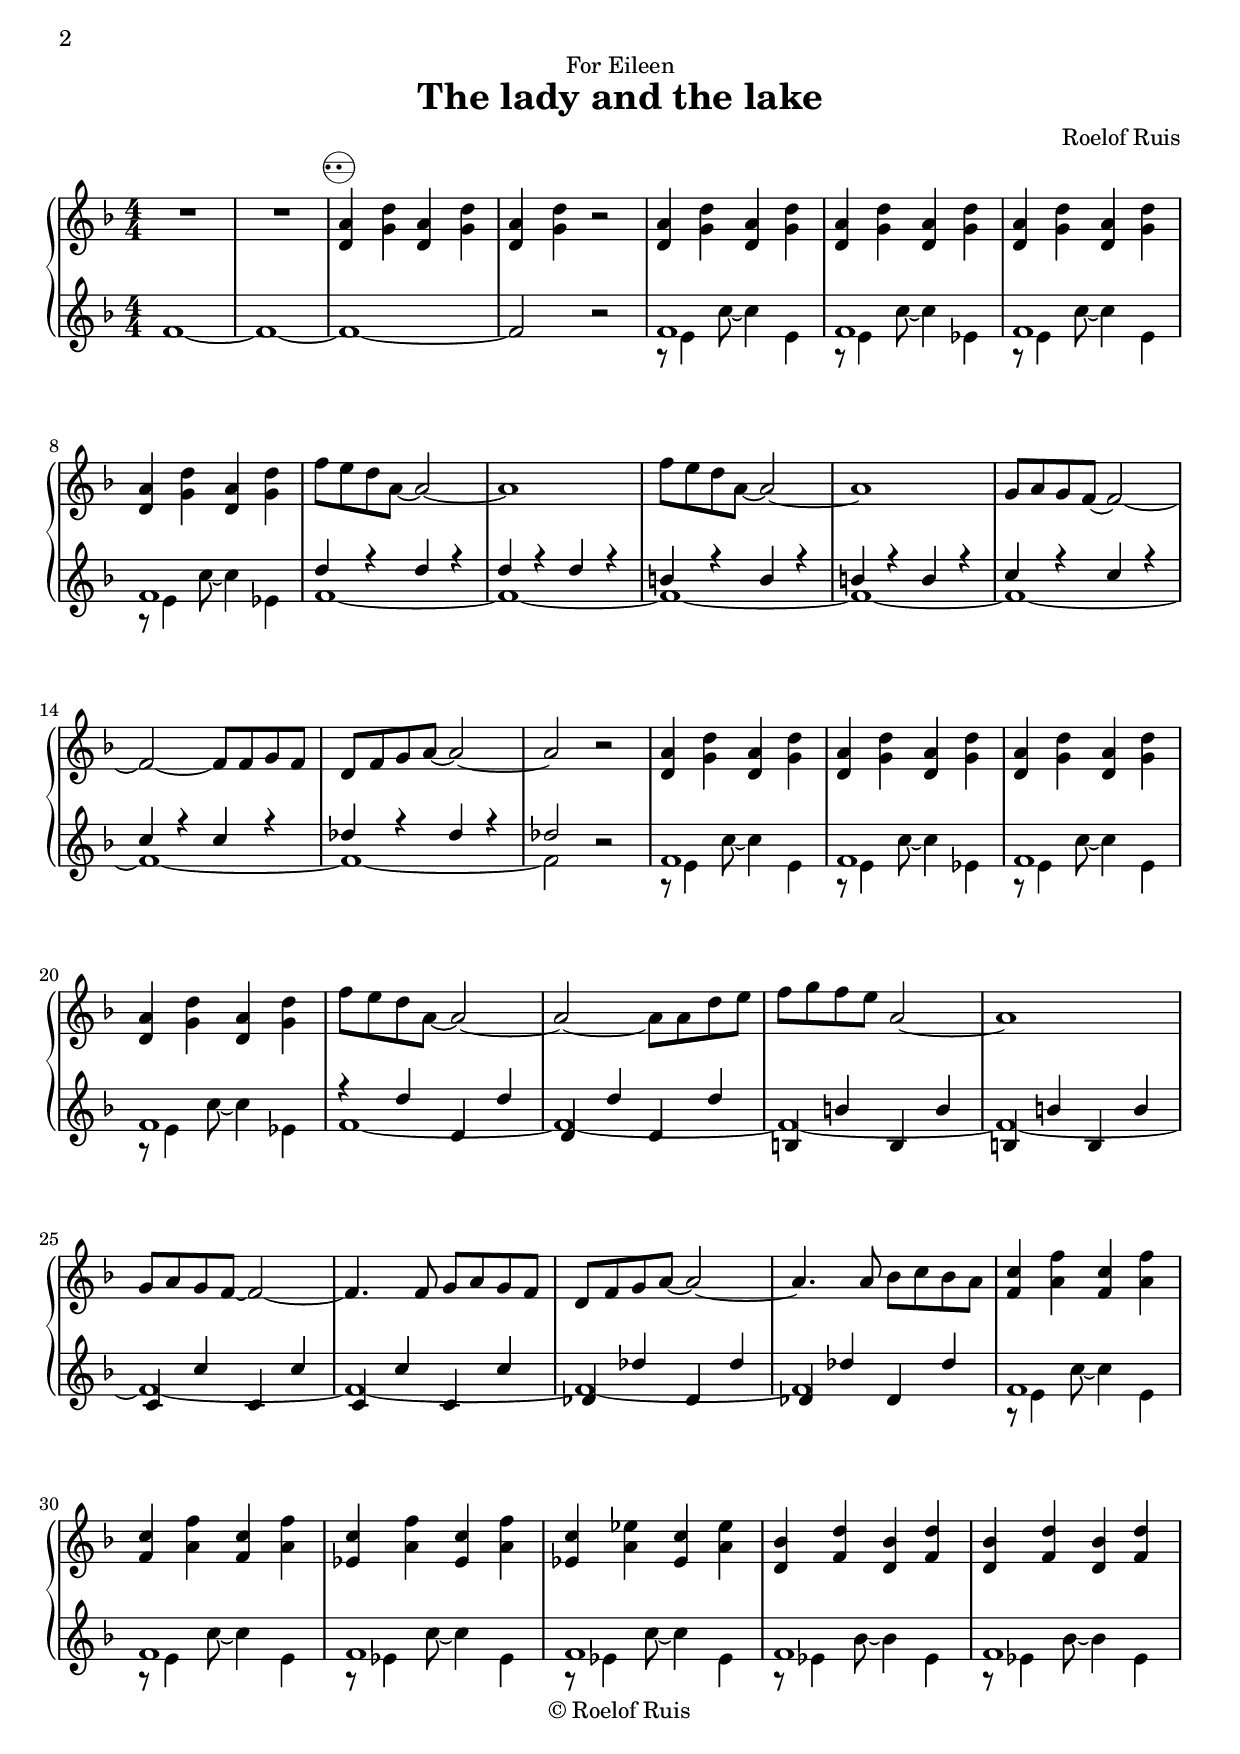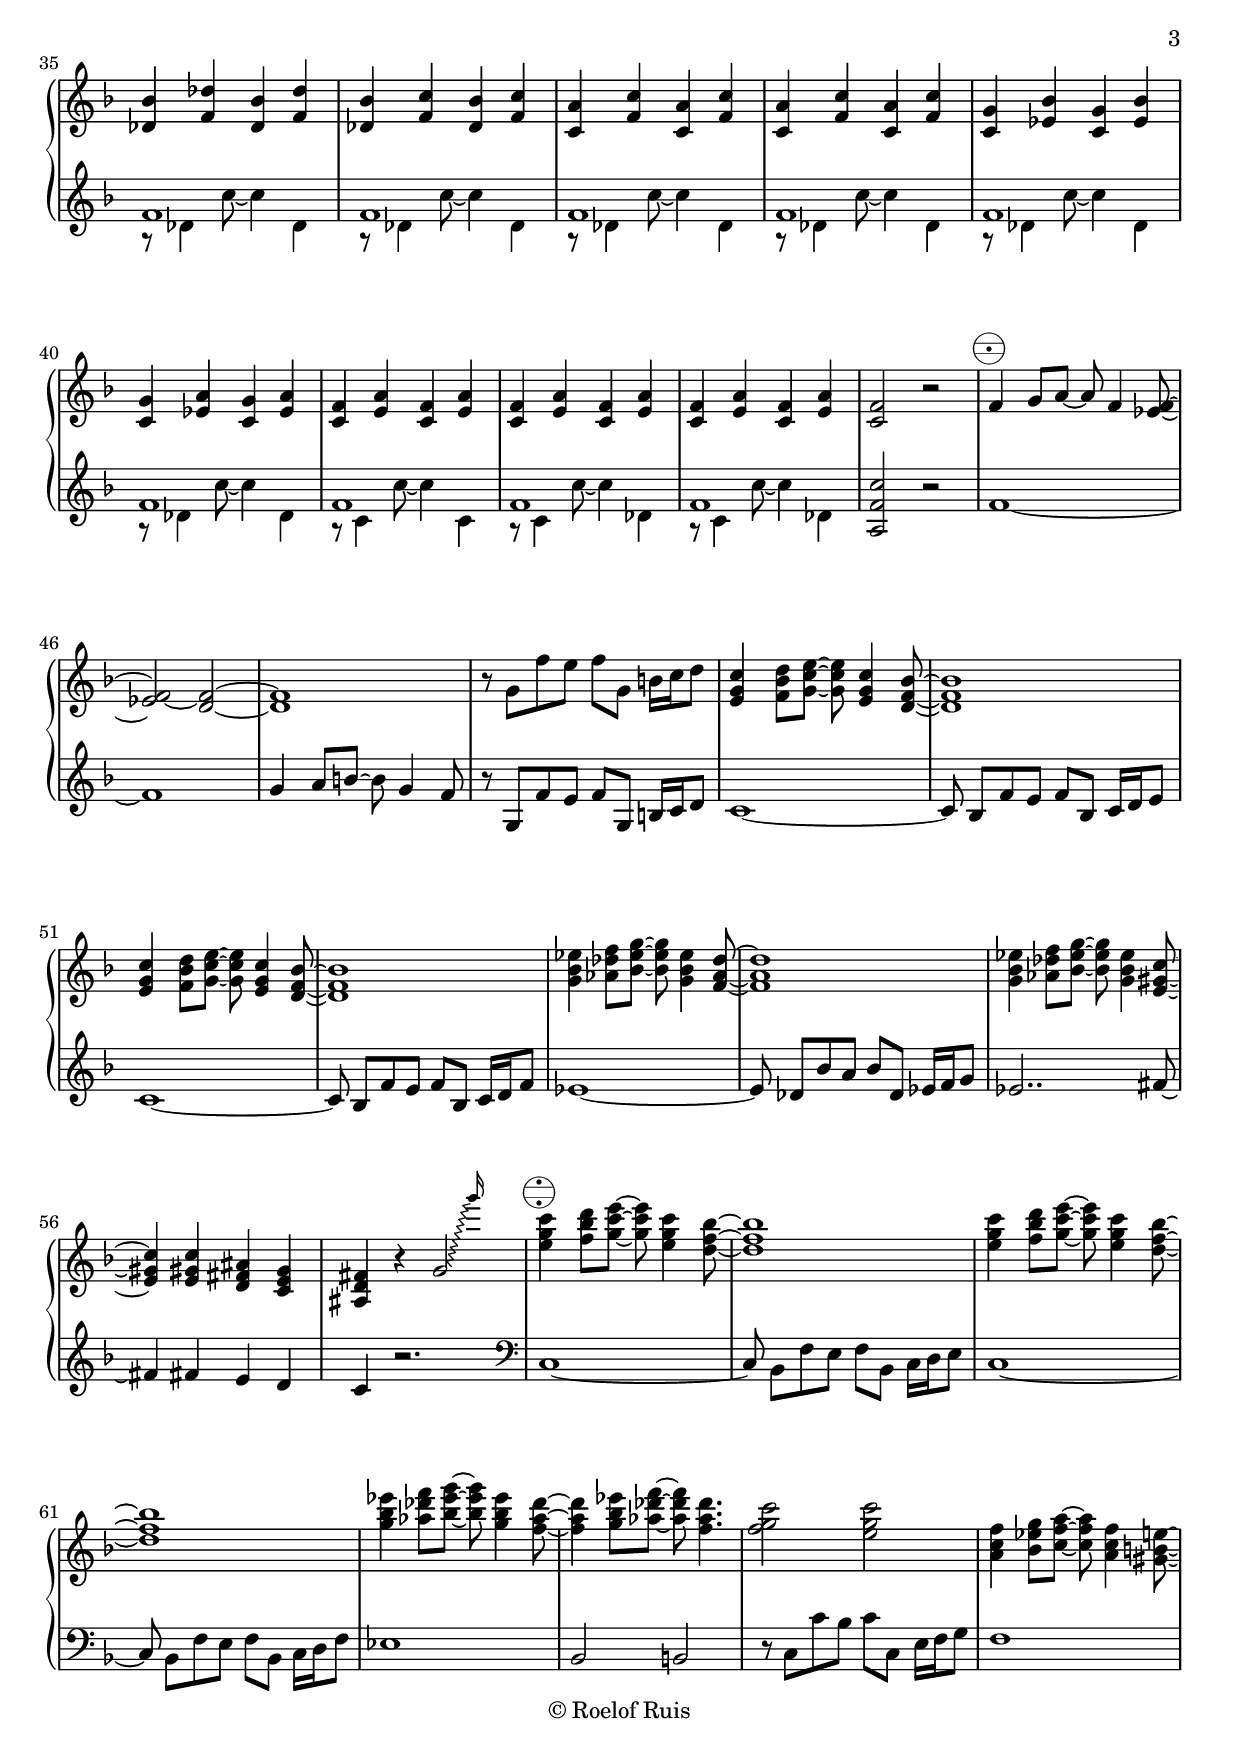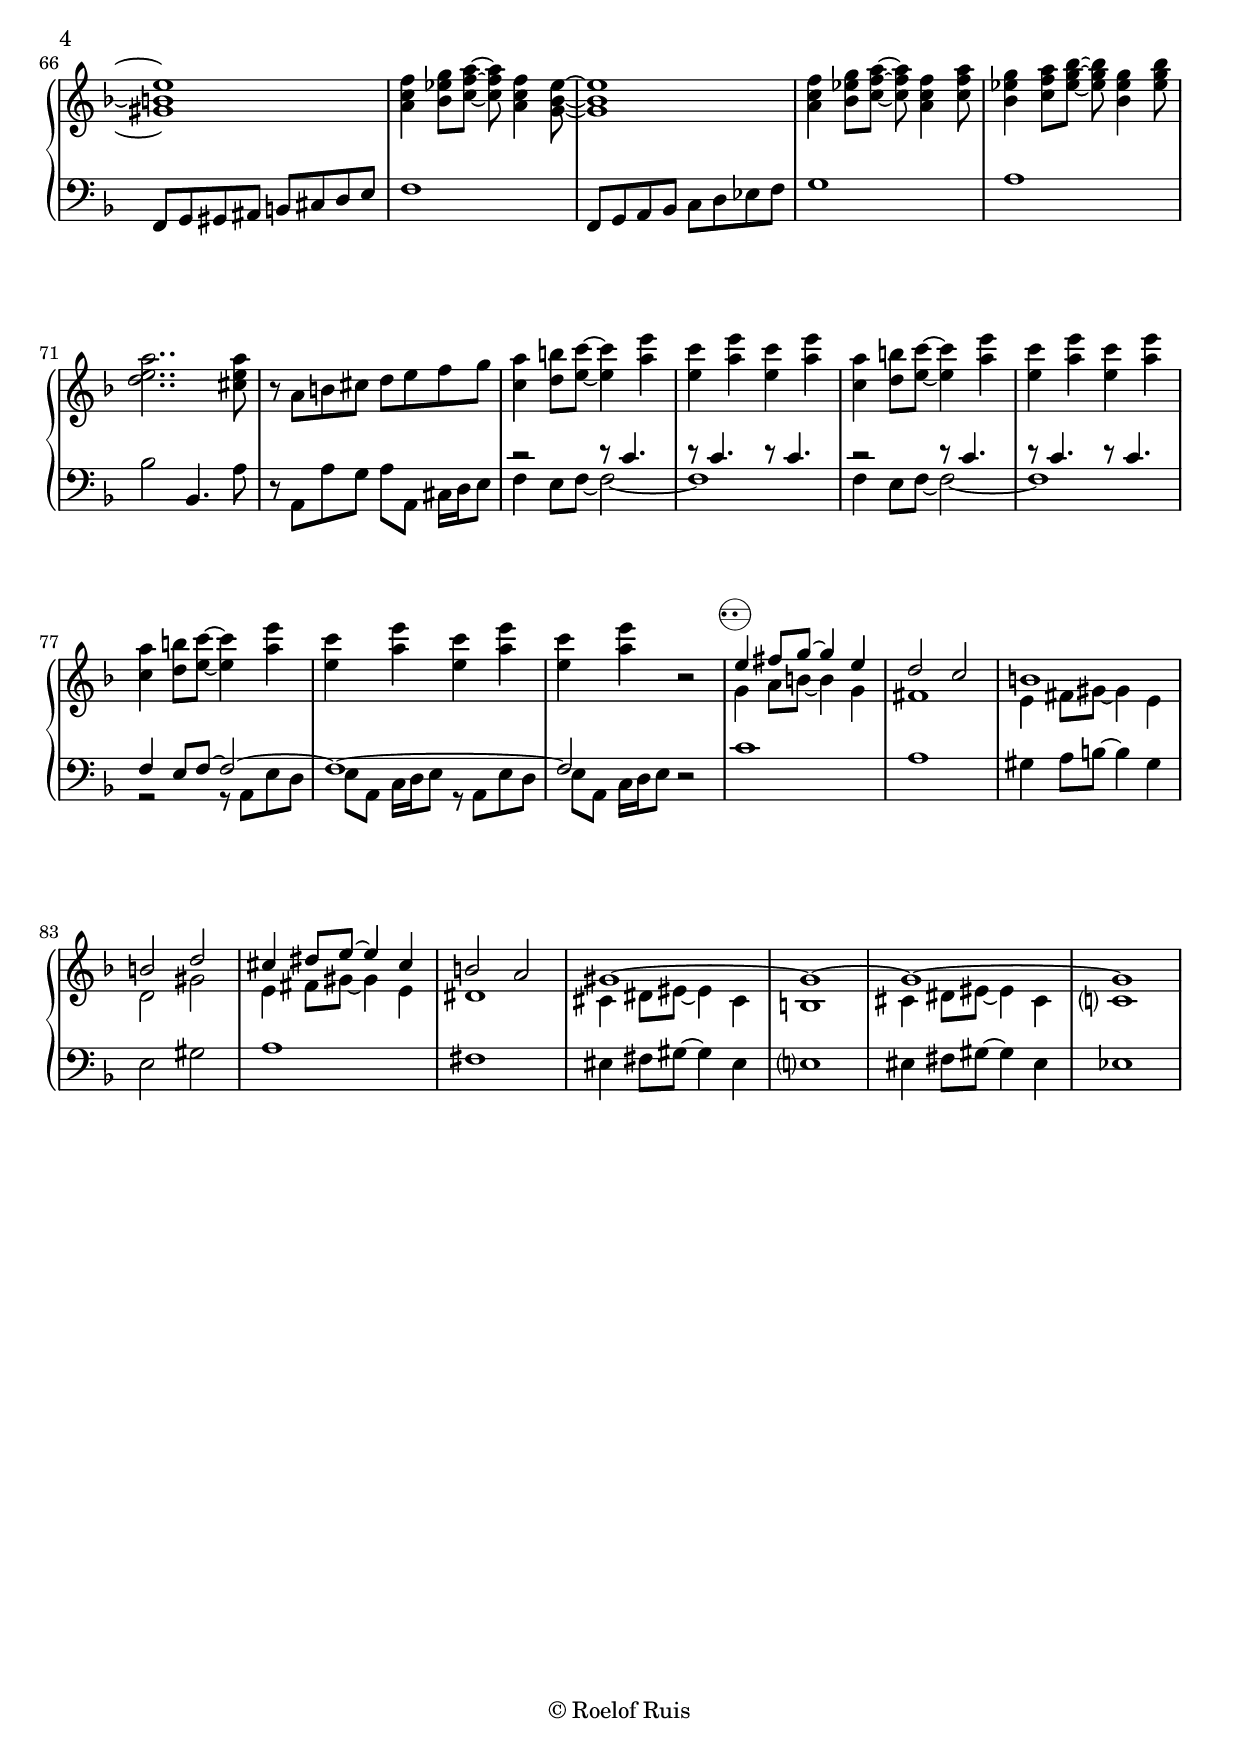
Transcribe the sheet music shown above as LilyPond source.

\version "2.20.0"

\version "2.20.0"

% ---- Bellows ----
out = ^\markup { \musicglyph #"accordion.pull" }
in = ^\markup { \musicglyph #"accordion.push" }

outsub = _\markup { \musicglyph #"accordion.pull" }
insub = _\markup { \musicglyph #"accordion.push" }

% ---- Basses ----
mj = ^\markup { \bold \magnify #0.8 { \roman M } }
mn = ^\markup { \bold \magnify #0.8 { \roman m } }
spt = ^\markup { \bold \magnify #0.8 { \roman 7 } }
vsp = ^\markup { \bold \magnify #0.8 { \roman v7 } }

bbass = _\markup {\box {\bold{BB}}}
sbass = _\markup {\box {\bold{SB}}}

% ---- Registers ----

eightva = \markup {\italic \translate #'(1.8 . 0) \raise #2 \magnify #0.8 {"8va"}}
loco    = \markup {\italic \translate #'(1.8 . 0) \raise #2 \magnify #0.8 {"loco"}}

dot = \markup {
  \musicglyph #"accordion.dot"
}

freebass = \markup {
  \musicglyph #"accordion.freebass"
}

discant = \markup {
  \musicglyph #"accordion.discant"
}

fbregz = ^\markup {
  \whiteout
  \combine
  \freebass
  \raise #0.5 \dot
}

fbrega = ^\markup {
  \whiteout
  \combine
  \freebass
  \raise #1.5 \dot
}

regz = ^\markup {
  \whiteout
  \combine
  \discant
  \raise #0.5 \dot
}

regez = ^\markup {
  \whiteout
  \combine
  \discant
    \combine
    \raise #0.5 \dot
    \eightva
}

rega = ^\markup {
  \whiteout
  \combine
  \discant
  \raise #1.5 \dot
}

regac = ^\markup {
  \whiteout
  \combine
  \discant
  \translate #'(-1 . 0) \raise #1.5 \dot
}

regzdba = ^\markup {
  \whiteout
  \combine
  \discant
  \combine
    \raise #0.5 \dot
    \combine
      \raise #1.5 \dot
      \translate #'(-1 . 0) \raise #1.5 \dot
}

regdbav = ^\markup {
  \whiteout
  \combine
  \discant
  \combine
    \raise #2.5 \dot
    \combine
      \raise #1.5 \dot
      \translate #'(-1 . 0) \raise #1.5 \dot
}

regav = ^\markup {
  \whiteout
  \combine
  \discant
  \combine
    \raise #2.5 \dot
    \raise #1.5 \dot
}

regdbaz = ^\markup {
  \whiteout
  \combine
  \discant
  \combine
    \raise #0.5 \dot
    \combine
      \raise #1.5 \dot
      \translate #'(-1 . 0) \raise #1.5 \dot
}

regdba = ^\markup {
  \whiteout
  \combine
  \discant
  \combine
    \raise #1.5 \dot
    \translate #'(-1 . 0) \raise #1.5 \dot
}

regza = ^\markup {
  \whiteout
  \combine
  \discant
  \combine
    \raise #0.5 \dot
    \raise #1.5 \dot
}

regeza = ^\markup {
  \whiteout
  \combine
  \discant
  \combine
    \raise #0.5 \dot
    \combine
      \raise #1.5 \dot
      \eightva
}

regzv = ^\markup {
  \whiteout
  \combine
  \discant
  \combine
    \raise #0.5 \dot
    \raise #2.5 \dot
}

regzav = ^\markup {
  \whiteout
  \combine
  \discant
  \combine
    \raise #2.5 \dot
    \combine
      \raise #1.5 \dot
      \raise #0.5 \dot
}

regezv = ^\markup {
  \whiteout
  \combine
  \discant
  \combine
    \raise #0.5 \dot
    \combine
      \raise #2.5 \dot
      \eightva
}

regzacv = ^\markup {
  \whiteout
  \combine
  \discant
  \combine
    \raise #2.5 \dot
    \combine
      \translate #'(-1 . 0) \raise #1.5 \dot
      \raise #0.5 \dot
}

regzacvl = ^\markup {
  \whiteout
  \combine
  \discant
  \combine
    \raise #2.5 \dot
    \combine
      \translate #'(-1 . 0) \raise #1.5 \dot
      \combine
        \raise # 0.5 \dot
        \loco
}

regzdbav = ^\markup {
  \whiteout
  \combine
  \discant
  \combine
    \raise #2.5 \dot
    \combine
      \raise #1.5 \dot
      \combine
      \translate #'(-1 . 0) \raise #1.5 \dot
      \raise #0.5 \dot
}









% ---- Other functionality ----

simile = \markup "simile"
subp = _\markup{ \italic sub \dynamic p }


options = {
  \numericTimeSignature
  \time 4/4
  \key f \major
}

staffRight = {
  \options
  \clef treble
  \relative c''' {
    R1*2 |
    <a, d,>4\regdba <d g,> <a d,> <d g,> |
    <a d,>4 <d g,> r2 |
    
    <a d,>4 <d g,> <a d,> <d g,> |
    <a d,>4 <d g,> <a d,> <d g,> |
    <a d,>4 <d g,> <a d,> <d g,> |
    <a d,>4 <d g,> <a d,> <d g,> |
    
    f8 e d a~ a2~ |
    a1 |
    f'8 e d a~ a2~ |
    a1 |
    g8 a g f~ f2~ |
    f2~ f8 f g f |
    d8 f g a~ a2~ |
    a2 r |
    
    <a d,>4 <d g,> <a d,> <d g,> |
    <a d,>4 <d g,> <a d,> <d g,> |
    <a d,>4 <d g,> <a d,> <d g,> |
    <a d,>4 <d g,> <a d,> <d g,> |
    
    f8 e d a~ a2~ |
    a2~ a8 a d e |
    f g f e a,2~ |
    a1 |
    g8 a g f~ f2~ |
    f4. f8 g a g f |
    d8 f g a~ a2~ |
    a4. a8 bes c bes a |
    
    <c f,>4 <f a,> <c f,> <f a,> |
    <c f,> <f a,> <c f,> <f a,> |
    <c es,> <f a,> <c es,> <f a,> |
    <c es,> <es a,> <c es,> <es a,> |
    <bes d,> <d f,> <bes d,> <d f,> |
    <bes d,> <d f,> <bes d,> <d f,> |
    <bes des,> <des f,> <bes des,> <des f,> |
    <bes des,> <c f,> <bes des,> <c f,> |
    <a c,> <c f,> <a c,> <c f,> |
    <a c,> <c f,> <a c,> <c f,> |
    <g c,> <bes es,> <g c,> <bes es,> |
    <g c,> <a es> <g c,> <a es> |
    <f c> <a e> <f c> <a e> |
    <f c> <a e> <f c> <a e> |
    <f c> <a e> <f c> <a e> |
    <f c>2 r2 |

    f4\rega g8 a~ a f4 <f~ es~>8 |
    <f~ es>2 <f~ d~> |
    <f d>1 |
    r8 g f' e f g, b16 c d8 |
    
    <c g e>4 <d bes f>8 <e~ c~ g~> <e c g> <c g e>4 <bes~ f~ d~>8 |
    <bes f d>1 |
    <c g e>4 <d bes f>8 <e~ c~ g~> <e c g> <c g e>4 <bes~ f~ d~>8 |
    <bes f d>1 |

    <es bes g>4 <f des as>8 <g~ es~ bes~> <g es bes> <es bes g>4 <des~ as~ f~>8 |
    <des as f>1 |
    <es bes g>4 <f des as>8 <g~ es~ bes~> <g es bes> <es bes g>4 <c~ gis~ e~>8 |
    <c gis e>4 <c gis e> <ais fis d> <gis e c> <fis d ais>4 r4 
    \override Glissando.style = #'zigzag
    \afterGrace g2\glissando g''16 |

    <c, g e>4\regzv <d bes f>8 <e~ c~ g~> <e c g> <c g e>4 <bes~ f~ d~>8 |
    <bes f d>1 |
    <c g e>4 <d bes f>8 <e~ c~ g~> <e c g> <c g e>4 <bes~ f~ d~>8 |
    <bes f d>1 |
    
    <es bes g>4 <f des as>8 <g~ es~ bes~> <g es bes> <es bes g>4 <des~ as~ f~>8 |
    <des as f>4 <es bes g>8 <f~ des~ as~> <f des as> <des as f>4. |
    <c g f>2 <c g e> |
    <f, c a>4 <g es bes>8 <a~ f~ c~> <a f c> <f c a>4 <e~ b~ gis~>8 |
    <e b gis>1 |
    <f c a>4 <g es bes>8 <a~ f~ c~> <a f c> <f c a>4 <es~ bes~ g~>8 |
    <es bes g>1 |
    <f c a>4 <g es bes>8 <a~ f~ c~> <a f c> <f c a>4 <a f c>8 |
    <g es bes>4 <a f c>8 <bes~ g~ es~> <bes g es> <g es bes>4 <bes g es>8 |
    <a e d>2.. <a e cis>8 |
    r8 a,[ b cis] d e f g |

    <a c,>4 <b d,>8 <c~ e,~>8 <c e,>4 <e a,> |
    <c e,> <e a,> <c e,> <e a,> |
    <a, c,>4 <b d,>8 <c~ e,~>8 <c e,>4 <e a,> |
    <c e,> <e a,> <c e,> <e a,> |
    
    <a, c,>4 <b d,>8 <c~ e,~>8 <c e,>4 <e a,> |
    <c e,> <e a,> <c e,> <e a,> |
    <c e,> <e a,> r2 |
    
    %R1 |
    %<ais,, fis cis>1\regdba |
    %R1 |
    %<bis gis dis>1 |
    %R1 |
    %<d bes f>1 |
    %R1 |
    %<e c g>1\fermata |
    << { e,4\regdba fis8 g~ g4 e } \\ { g,4 a8 b~ b4 g } >> |
    << { d'2 c } \\ { fis,1 } >> |
    << { b1 } \\ { e,4 fis8 gis~ gis4 e } >> |
    << { b'2 d } \\ { d,2 gis } >> |
    << { cis4 dis8 e~ e4 cis } \\ { e,4 fis8 gis~ gis4 e } >> |
    << { b'2 a } \\ { dis,1 } >> |
    << { gis1~ } \\ { cis,4 dis8 eis~ eis4 cis } >> |
    << { gis'1~ } \\ { b,1 } >> |
    << { gis'1~ } \\ { cis,4 dis8 eis~ eis4 cis } >> |
    << { gis'1~ } \\ { c,?1 } >> |

  }
}

staffLeft = {
  \options
  \clef treble
  \relative c' {
    f1~ |
    f1~ |
    f1~ |
    f2 r2 |

    << { f1 } \\ { r8 e4 c'8~ c4 e, } >> |
    << { f1 } \\ { r8 e4 c'8~ c4 es, } >> |
    << { f1 } \\ { r8 e4 c'8~ c4 e, } >> |
    << { f1 } \\ { r8 e4 c'8~ c4 es, } >> |
    
    << 
       { 
         d'4 r d r |
         d4 r d r |
         b r b r |
         b r b r |
         c r c r |
         c r c r |
         des r des r |
         des2
       }
       \\
       { f,1~ f~ f~ f~ f~ f~ f~ f2 }
    >> r2 |
    
    << { f1 } \\ { r8 e4 c'8~ c4 e, } >> |
    << { f1 } \\ { r8 e4 c'8~ c4 es, } >> |
    << { f1 } \\ { r8 e4 c'8~ c4 e, } >> |
    << { f1 } \\ { r8 e4 c'8~ c4 es, } >> |
    
    << 
       { 
         r4 d'4 d, d' |
         d, d' d, d' |
         b, b' b, b' |
         b, b' b, b' |
         c, c' c, c' |
         c, c' c, c' |
         des, des' des, des' |
         des, des' des, des' |
       }
       \\
       { f,1~ f~ f~ f~ f~ f~ f~ f }
    >>
    
    << { f1 } \\ { r8 e4 c'8~ c4 e, } >> |
    << { f1 } \\ { r8 e4 c'8~ c4 e, } >> |
    << { f1 } \\ { r8 es4 c'8~ c4 es, } >> |
    << { f1 } \\ { r8 es4 c'8~ c4 es, } >> |
    << { f1 } \\ { r8 es4 bes'8~ bes4 es, } >> |
    << { f1 } \\ { r8 es4 bes'8~ bes4 es, } >> |
    << { f1 } \\ { r8 des4 c'8~ c4 des, } >> |
    << { f1 } \\ { r8 des4 c'8~ c4 des, } >> |
    << { f1 } \\ { r8 des4 c'8~ c4 des, } >> |
    << { f1 } \\ { r8 des4 c'8~ c4 des, } >> |
    << { f1 } \\ { r8 des4 c'8~ c4 des, } >> |
    << { f1 } \\ { r8 des4 c'8~ c4 des, } >> |
    << { f1 } \\ { r8 c4 c'8~ c4 c, } >> |
    << { f1 } \\ { r8 c4 c'8~ c4 des, } >> |
    << { f1 } \\ { r8 c4 c'8~ c4 des, } >> |
    <c' f, a,>2 r2
    
    f,1~ |
    f |
    g4 a8 b~ b g4 f8 |
    r8 g, f' e f g, b16 c d8 |
    

    c1~ |
    c8 bes[ f' e] f bes, c16 d e8 |
    c1~ |
    c8 bes[ f' e] f bes, c16 d f8 |
    es1~ |
    es8 des[ bes' a] bes des, es16 f g8 |
    es2.. fis8~ |
    fis4 fis4 e d |
    c4 r2. |
    
    \clef bass
    
    c,1~ |
    c8 bes[ f' e] f bes, c16 d e8 |
    c1~ |
    c8 bes[ f' e] f bes, c16 d f8 |
    es1 |
    bes2 b |
    r8 c c' bes c c, e16 f g8 |
    
    f1 |
    f,8 g gis ais b cis d e |
    f1 |
    f,8 g a bes c d es f |
    g1 |
    a1 |
    bes2 bes,4. a'8 |
    r8 a,[ a' g] a a, cis16 d e8 |

    << { r2 r8 c'4. } \\ { f,4 e8 f8~ f2~ } >> |
    << { r8 c'4. r8 c4. } \\ { f,1 } >> |
    << { r2 r8 c'4. } \\ { f,4 e8 f8~ f2~ } >> |
    << { r8 c'4. r8 c4. } \\ { f,1 } >> |
    << { f4 e8 f8~ f2~ } \\ { r2 r8 a, e' d } >> |
    << { f1~ } \\ { e8 a, c16 d e8 r a, e' d } >> |
    << { f2 } \\ { e8 a, c16 d e8 } >> r2 |
    
    %c'8 b a e8~ e2~ |
    %e1 |
    %d'8 cis b fis8~ fis2~ |
    %fis1 |
    %e8 fis e d~ d2~ |
    %d1 |
    %b8 d e fis~ fis2~ |
    %fis1 |
    
    c'1 |
    a1 |
    gis4 a8 b~ b4 gis |
    e2 gis |
    a1 |
    fis1 |
    eis4 fis8 gis~ gis4 eis |
    e?1 |
    eis4 fis8 gis~ gis4 eis |
    es1 |
    
  }
}

dynamics = \new Dynamics {
  
}

\book {
  
  \header {
    title = "The lady and the lake"
    composer = "Roelof Ruis"
    dedication = "For Eileen"
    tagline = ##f
    instrumentName = "Accordion solo"
    year = "2022"
    description = "The start of Spring. A young, adventurous lady arrives at a small lake and decides to take short swim.\n\nWritten to practice composing by story."
    info = "For Free Bass - Difficulty: Hard"
    permission = "Licensed under the Creative Commons Attribution-NoDerivatives 4.0 International License."
    projecturl = "https://github.com/RoelofRuis/free-sheets"
    version = "March 2022"
  }

  \paper {
    max-systems-per-page = 6
    %min-systems-per-page = 5
    indent = 0.0
    %ragged-last-bottom = ##f
    print-all-headers = ##t
    
    bookTitleMarkup = \markup {
      \column {
        \vspace #2
        \fill-line { \fontsize #2 \fromproperty #'header:dedication }
        \vspace #1
        \fill-line { \fontsize #8 \fromproperty #'header:title }
        \vspace #2
        \fill-line { \fontsize #6 \italic \fromproperty #'header:composer }
        \vspace #.5
        \fill-line { \fontsize #2 \fromproperty #'header:year }
        \vspace #3
        \fill-line { \fontsize #4 \fromproperty #'header:instrumentName }
        \vspace #10
        \override #'(line-width . 55)
        \fontsize #1
        \justify-field #'header:description
        \vspace #1
        \fontsize #1
        \justify-field #'header:info
        \vspace #4
        \override #'(line-width . 55)
        \fontsize #1
        \justify-field #'header:permission
        \vspace #1
        \vspace #14
        \justify { \char ##x00A9 Roelof Ruis \concat { " - Version " \fromproperty #'header:version } }
        \typewriter { \fromproperty #'header:projecturl }
      }
    }
    
    oddFooterMarkup = \markup {
      \fill-line {
        \center-column {
          \on-the-fly #part-first-page ""
          \on-the-fly #not-first-page \line { \char ##x00A9 Roelof Ruis }
        }
      }
    }  
  }

  \score {
    \header {
      breakbefore = ##t
    }

    \new PianoStaff <<
      \new Staff = "right" \with {midiInstrument = "bright acoustic"} \staffRight
      \dynamics
      \new Staff = "left" \with {midiInstrument = "bright acoustic"} \staffLeft
    >>

    \layout {}
    
    \midi {}
  }
}
